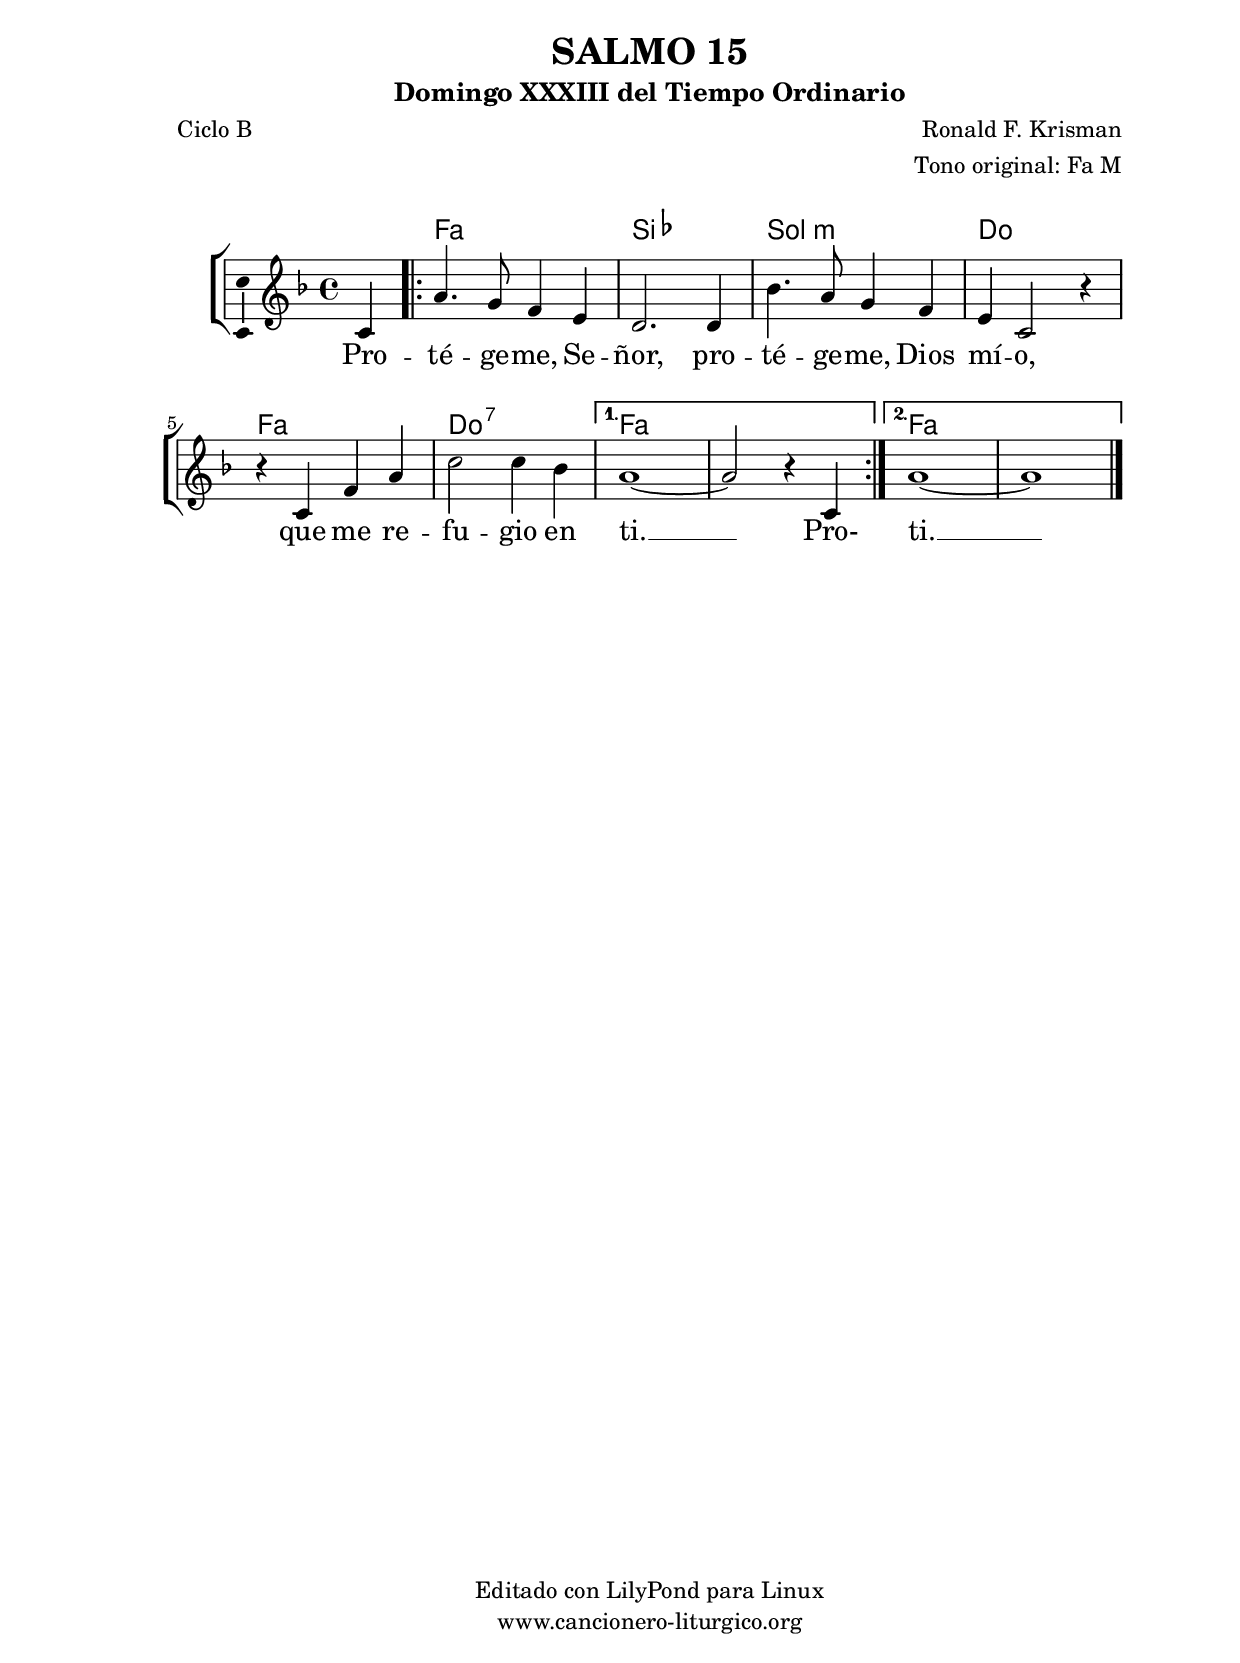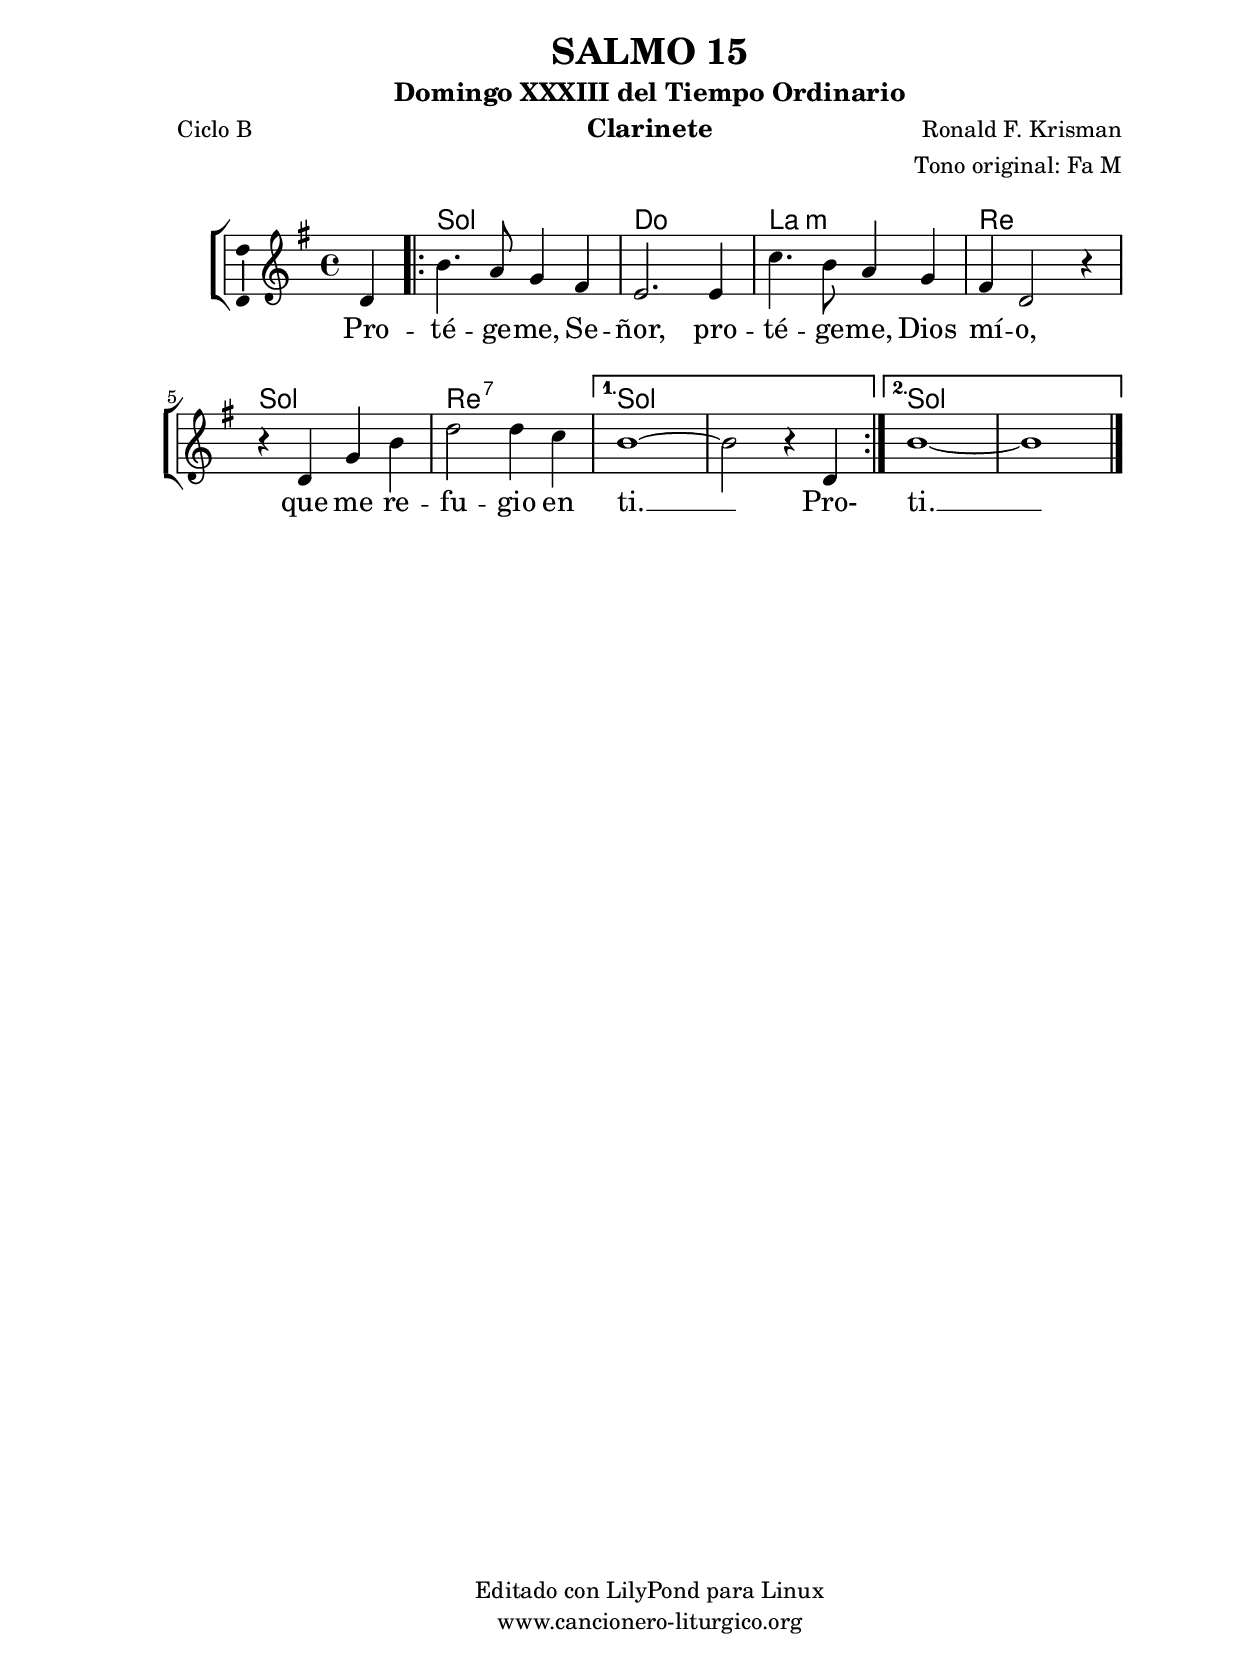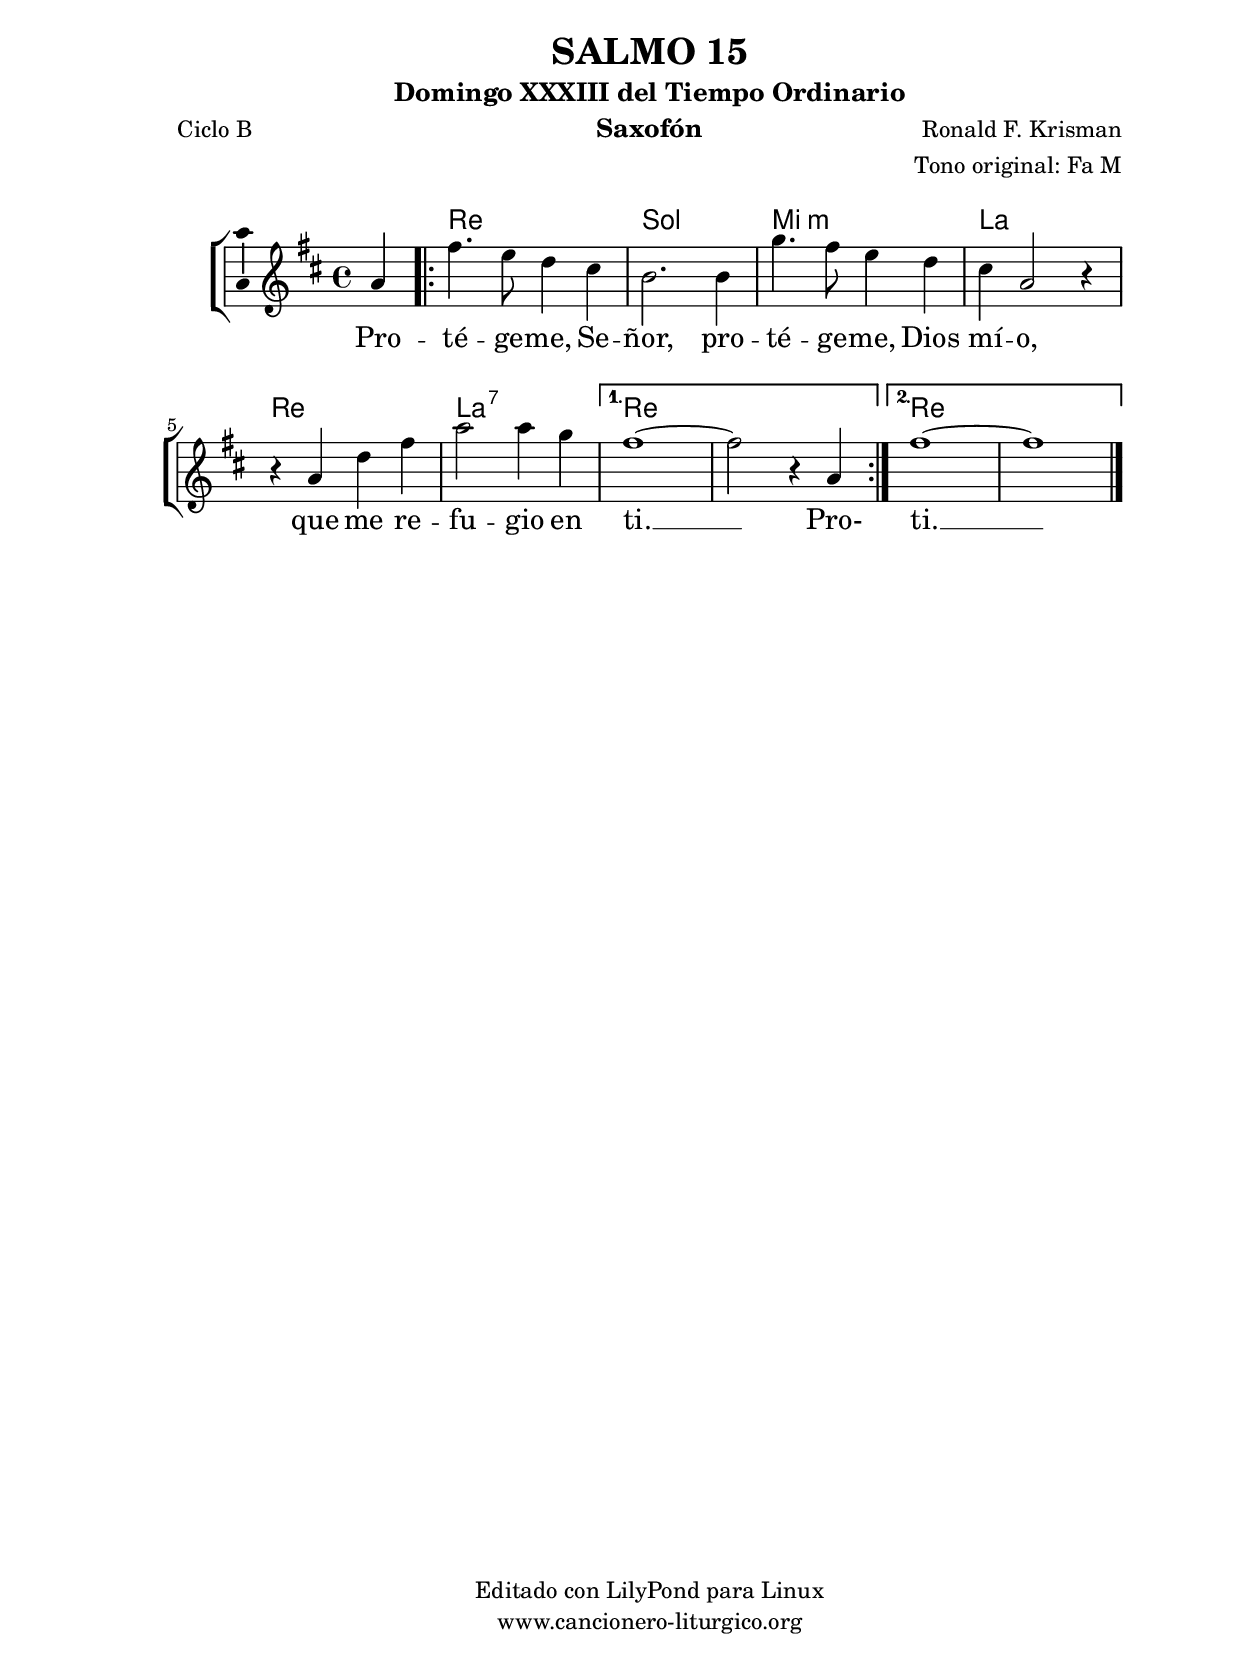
%
%para convertir .midi en .wav:
%timidity filename.midi -Ow -o finename.wav
%
%
%Para convertir de .wav a .mp3:
%lame -h -m j filename.wav
%
%
%para escuchar el midi:
%timidity nombrefichero.midi
%


%versión de lilypond para la que se ha escrito esta partitura:
\version "2.16.0"

	%Tamaño papel
	#(set-default-paper-size "a4")
	%Tamaño partitura
	#(set-global-staff-size 20)
	%No responde al pulsar sobre una nota
	#(ly:set-option 'point-and-click #f)

%parámetros del encabezamiento:
\header {
	title = "SALMO 15"
	subtitle = "Domingo XXXIII del Tiempo Ordinario"
	composer = "Ronald F. Krisman"
	poet = "Ciclo B"
	meter = ""
	arranger = "Tono original: Fa M"
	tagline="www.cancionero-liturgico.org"
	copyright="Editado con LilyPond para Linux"
	tiempo = "Ordinario"
	usos = "Salmo"
	letra = "Protégeme, Señor, protégeme, Dios mío, que me refugio en ti."
	}

%parámetros asociados al papel:
\paper  {
	oddHeaderMarkup = \markup {\fill-line { \on-the-fly #not-first-page \fromproperty #'header:title \on-the-fly #not-first-page \fromproperty #'header:composer }}
	evenHeaderMarkup = \markup {\fill-line { \fromproperty #'header:composer \fromproperty #'header:title }}
	#(set-paper-size "a4")
	print-page-number = ##f
	first-page-number = 1
	print-first-page-number = ##f
%	head-separation = 3.0 \cm
	top-margin = 2.0 \cm
	bottom-margin = 0.5\cm
%%%	bottom-margin = -1.0\cm
	left-margin = 3.0 \cm
	line-width = 16.0 \cm 
	indent = 8\mm
	interscoreline = 2.\mm
	between-system-space = 15\mm
%	para que las partituras no llenen la hoja:
	ragged-bottom = ##t
%	idem para la última hoja:
	ragged-last-bottom = ##f
%	para que las partituras llenen el ancho del papel:
	ragged-last = ##f
	after-title-space = 2.5 \cm
%page-count=1
%system-count=8

	%Flexible Vertical Spacing
%	markup-markup-spacing =
%	#'((basic-distance . 15) (minimum-distance . 15) (padding . 3))
	markup-system-spacing =
	#'((basic-distance . 15) (minimum-distance . 15) (padding . 3))
	system-system-spacing =
	#'((basic-distance . 15) (minimum-distance . 15) (padding . 3))
	score-system-spacing =
	#'((basic-distance . 15) (minimum-distance . 15) (padding . 5))
%	top-system-spacing = % header
%	#'((basic-distance . 8) (minimum-distance . 0) (padding . 3))
%	top-markup-spacing =
%	#'((basic-distance . 20) (minimum-distance . 20) (padding . 3))
	last-bottom-spacing = % footer
	#'((basic-distance . 5) (minimum-distance . 5) (padding . 3))
%	score-markup-spacing =
%	#'((basic-distance . 16) (minimum-distance . 13) (padding . 3))

	}


%parámetros que afectan a toda la partitura:
global =  {
	%clave de sol (G):
	\clef G
	%armadura:
%	\transpose d ees
	\key f \major
	\tempo 4=140
	\set Score.tempoHideNote = ##t
	}


acordes = {
	\italianChords
	\chordmode {
%	\transpose d ees
{

s4
\repeat volta 2 {
f1 bes g:m c f c:7
}
\alternative {
{
f1 f
}
{
f1 f
}
}

	}
	}
}

melodia = 
%	\transpose d ees
{
	\relative c'{
	\time 4/4

\partial4
c4
\repeat volta 2 {
a'4. g8 f4 e
d2. d4
bes'4. a8 g4 f
e4 c2 r4
r4 c4 f a
c2 c4 bes
}
\alternative {
{
a1~
a2 r4 c,4
}
{
a'1~
a1
}
}

	\bar "|."
	}
	}


texto = \lyricmode {
Pro -- té -- ge -- me, Se -- ñor,
pro -- té -- ge -- me, Dios mí -- o,
que me re -- fu -- gio en ti. __
Pro-
ti. __
	}


acordesStaff = \context ChordNames = acordesStaff <<
	\set chordChanges = ##t
	\acordes
	>>


vozStaff = \context Voice = vozStaff
\with {\consists "Ambitus_engraver"}
<<
%	\set Staff.instrumentName = ""
%	\set Staff.shortInstrumentName = ""
%	\set Staff.midiInstrument = #"clarinet"
%	\set Staff.midiInstrument = #"cello"
%	\set Staff.midiInstrument = #"flute"
	\set Staff.midiInstrument = #"electric guitar (jazz)"
%	\set Staff.midiInstrument = #"english horn"
%	\set Staff.midiInstrument = #"violin"
%	\set Staff.midiInstrument = #"glockenspiel"
	\set Staff.midiMinimumVolume = #0.7
	\set Staff.midiMaximumVolume = #0.9
	\global
	\melodia
	>>


textoStaff = \context Lyrics = textoStaff <<
	\lyricsto vozStaff \texto
	>>

\book {
	\score {
		\context ChoirStaff {
			\override StaffGroup.SystemStartBracket #'collapse-height = #1
			\override Score.SystemStartBar #'collapse-height = #1
			<<
			\acordesStaff
			\vozStaff
			\textoStaff
			>>
			}
		\layout {
	    		\context {
				\Lyrics
				\override LyricText #'font-size = #2
				}
	   		 \context {
				\Score
				%fontSize = #3
				\override StaffSymbol #'staff-space = #(magstep +3)
				%\override Beam #'thickness = #0.55
				%\override SpacingSpanner #'spacing-increment = #1.0
				%\override Slur #'height-limit = #1.5
				}
			}
		}
	\score {
		\unfoldRepeats
		\context ChoirStaff {
			<<
			\acordesStaff
			\vozStaff
			>>
			}
		\midi {
	  		\context {
	  			\Score
				tempoWholesPerMinute = #(ly:make-moment 70 4)
				}
			}
		}
	}

%Partitura para clarinete
#(define output-suffix "C")
\book {
	\header{
		instrument = "Clarinete"
		}
	\score {
		\context ChoirStaff {
			\override StaffGroup.SystemStartBracket #'collapse-height = #1
			\override Score.SystemStartBar #'collapse-height = #1
\transpose c d
			<<
			\acordesStaff
			\vozStaff
			\textoStaff
			>>
			}
		\layout {
	    		\context {
				\Lyrics
				\override LyricText #'font-size = #2
				}
	   		 \context {
				\Score
				%fontSize = #3
				\override StaffSymbol #'staff-space = #(magstep +3)
				%\override Beam #'thickness = #0.55
				%\override SpacingSpanner #'spacing-increment = #1.0
				%\override Slur #'height-limit = #1.5
				}
			}
		}
	}

%Partitura para saxofón
#(define output-suffix "S")
\book {
	\header{
		instrument = "Saxofón"
		}
	\score {
		\context ChoirStaff {
			\override StaffGroup.SystemStartBracket #'collapse-height = #1
			\override Score.SystemStartBar #'collapse-height = #1
\transpose c a
			<<
			\acordesStaff
			\vozStaff
			\textoStaff
			>>
			}
		\layout {
	    		\context {
				\Lyrics
				\override LyricText #'font-size = #2
				}
	   		 \context {
				\Score
				%fontSize = #3
				\override StaffSymbol #'staff-space = #(magstep +3)
				%\override Beam #'thickness = #0.55
				%\override SpacingSpanner #'spacing-increment = #1.0
				%\override Slur #'height-limit = #1.5
				}
			}
		}
	}

